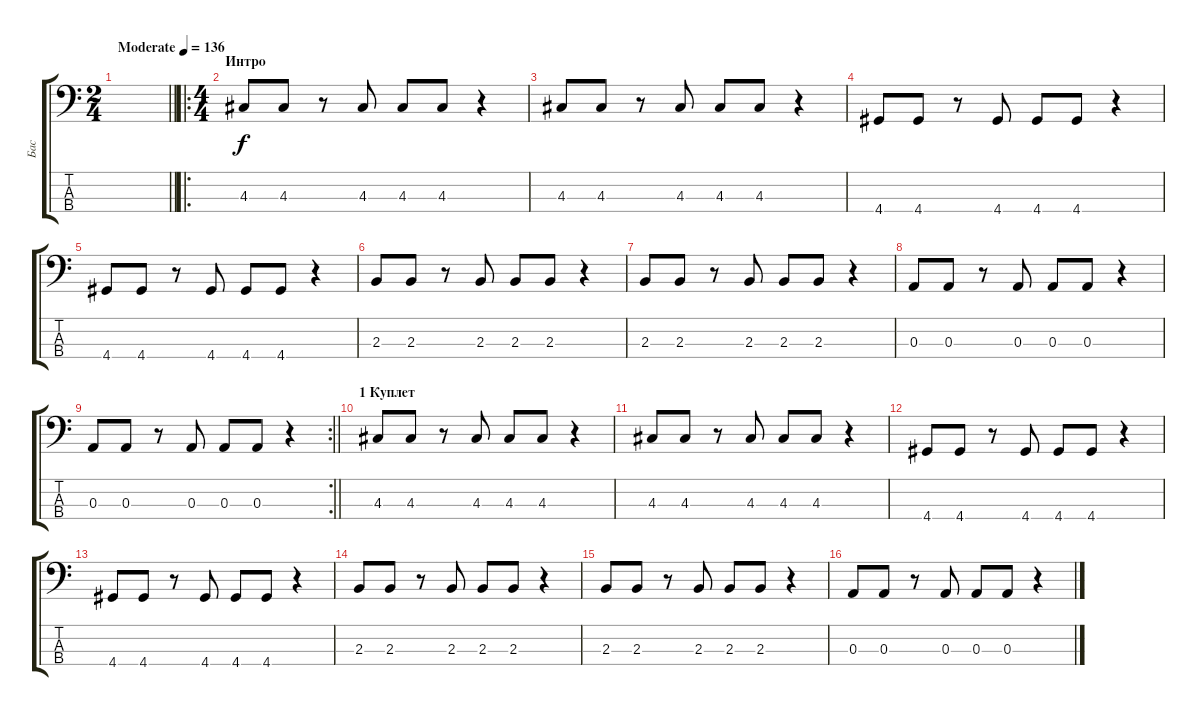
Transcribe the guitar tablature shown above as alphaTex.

\track ("Бас" "Бас") {instrument electricbassfinger}
\staff {score tabs}
\tuning (G2 D2 A1 E1) {hide}
\ts (2 4)
\tempo (136 "Moderate")
\clef f4
\barLineRight lightlight
\ks c
|
\ro
\ts (4 4)
\section ("" "Интро")
4.3.8 4.3.8 r.8 4.3.8 4.3.8 4.3.8 r.4 |
4.3.8 4.3.8 r.8 4.3.8 4.3.8 4.3.8 r.4 |
4.4.8 4.4.8 r.8 4.4.8 4.4.8 4.4.8 r.4 |
4.4.8 4.4.8 r.8 4.4.8 4.4.8 4.4.8 r.4 |
2.3.8 2.3.8 r.8 2.3.8 2.3.8 2.3.8 r.4 |
2.3.8 2.3.8 r.8 2.3.8 2.3.8 2.3.8 r.4 |
0.3.8 0.3.8 r.8 0.3.8 0.3.8 0.3.8 r.4 |
\rc 2
\barLineRight lightlight
0.3.8 0.3.8 r.8 0.3.8 0.3.8 0.3.8 r.4 |
\section ("" "1 Куплет")
4.3.8 4.3.8 r.8 4.3.8 4.3.8 4.3.8 r.4 |
4.3.8 4.3.8 r.8 4.3.8 4.3.8 4.3.8 r.4 |
4.4.8 4.4.8 r.8 4.4.8 4.4.8 4.4.8 r.4 |
4.4.8 4.4.8 r.8 4.4.8 4.4.8 4.4.8 r.4 |
2.3.8 2.3.8 r.8 2.3.8 2.3.8 2.3.8 r.4 |
2.3.8 2.3.8 r.8 2.3.8 2.3.8 2.3.8 r.4 |
0.3.8 0.3.8 r.8 0.3.8 0.3.8 0.3.8 r.4
